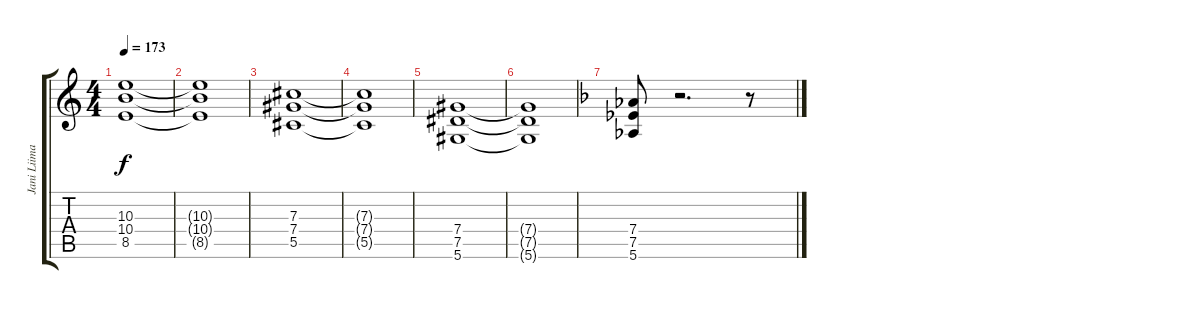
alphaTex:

\track ("Jani Liimatainen - Guitar II" "Jani Liima") {instrument distortionguitar}
\staff {score tabs}
\tuning (Eb4 Bb3 Gb3 Db3 Ab2 Eb2) {hide}
\ts (4 4)
\tempo 173
\clef g2
\ks aminor
(10.3 10.4 8.5).1{dy f} |
(10.3{t} 10.4{t} 8.5{t}).1 |
(7.3 7.4 5.5).1 |
(7.3{t} 7.4{t} 5.5{t}).1 |
(7.4 7.5 5.6).1 |
(7.4{t} 7.5{t} 5.6{t}).1 |
\ks dminor
(7.4 7.5 5.6).8 r.2{d} r.8
